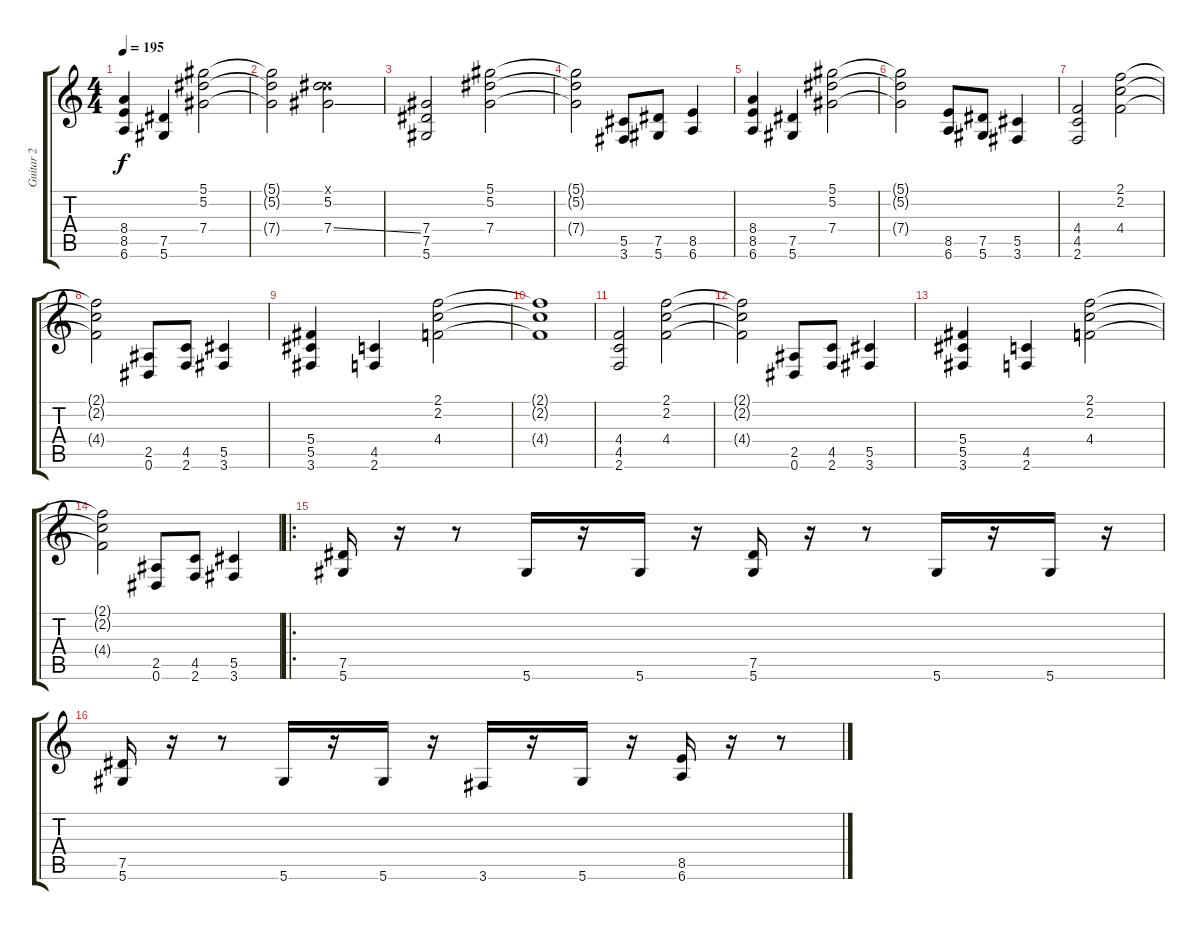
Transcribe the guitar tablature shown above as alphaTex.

\track ("Guitar 2" "Guitar 2") {instrument distortionguitar}
\staff {score tabs}
\tuning (Eb4 Bb3 Gb3 Db3 Ab2 Eb2) {hide}
\ts (4 4)
\tempo 195
\clef g2
\ks c
(8.4 8.5 6.6).4{dy f} (7.5 5.6).4 (5.1 5.2 7.4).2 |
(5.1{t} 5.2{t} 7.4{t}).2 (-1.1{x} 5.2 7.4{ss}).2 |
(7.4 7.5 5.6).2 (5.1 5.2 7.4).2 |
(5.1{t} 5.2{t} 7.4{t}).2 (5.5 3.6).8 (7.5 5.6).8 (8.5 6.6).4 |
(8.4 8.5 6.6).4 (7.5 5.6).4 (5.1 5.2 7.4).2 |
(5.1{t} 5.2{t} 7.4{t}).2 (8.5 6.6).8 (7.5 5.6).8 (5.5 3.6).4 |
(4.4 4.5 2.6).2 (2.1 2.2 4.4).2 |
(2.1{t} 2.2{t} 4.4{t}).2 (2.5 0.6).8 (4.5 2.6).8 (5.5 3.6).4 |
(5.4 5.5 3.6).4 (4.5 2.6).4 (2.1 2.2 4.4).2 |
(2.1{t} 2.2{t} 4.4{t}).1 |
(4.4 4.5 2.6).2 (2.1 2.2 4.4).2 |
(2.1{t} 2.2{t} 4.4{t}).2 (2.5 0.6).8 (4.5 2.6).8 (5.5 3.6).4 |
(5.4 5.5 3.6).4 (4.5 2.6).4 (2.1 2.2 4.4).2 |
(2.1{t} 2.2{t} 4.4{t}).2 (2.5 0.6).8 (4.5 2.6).8 (5.5 3.6).4 |
\ro
(7.5 5.6).16 r.16 r.8 5.6.16 r.16 5.6.16 r.16 (7.5 5.6).16 r.16 r.8 5.6.16 r.16 5.6.16 r.16 |
(7.5 5.6).16 r.16 r.8 5.6.16 r.16 5.6.16 r.16 3.6.16 r.16 5.6.16 r.16 (8.5 6.6).16 r.16 r.8
